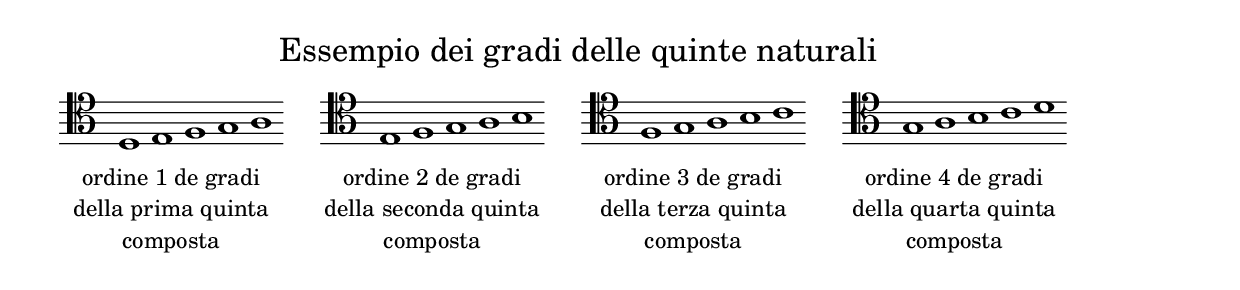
\version "2.22.2"

% Auto generated file

\header {
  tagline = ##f
}

dot = {
   \once \override Script.add-stem-support = ##f
   \once \override Script.toward-stem-shift = 0
   \once \override Script.skyline-horizontal-padding = 0
   \once \override Script.direction = 1
   \once \override Script.font-size = 1
}

\markup {
  \center-column {
    \line {
      \center-align
      \fontsize#3 { \concat { \normal-text "Essempio dei gradi delle quinte naturali"} }
    }
    \null
    \line {
      \center-column {

        \line {
          \score {
            <<
              \new Staff \with { instrumentName = ""} {
                \override Staff.TimeSignature.stencil = ##f
                \override Staff.NoteHead.style = #'baroque
                \accidentalStyle Score.forget
                \cadenzaOn
                \clef "tenor" d1 
                e1 
                f1 
                g1 
                a1 
                \cadenzaOff
              }
            >>
            \layout {
              \context {
                \Score
                \override SpacingSpanner.common-shortest-duration = #(ly:make-moment 1)
              }
            }
          }
        }
        \null
        \line {
          \left-align {  \normal-text "ordine 1 de gradi" }
        }
        \line {
          \left-align {  \normal-text "della prima quinta" }
        }
        \line {
          \left-align {  \normal-text "composta" }
        }

      }
      \hspace #3 
      \center-column {

        \line {
          \score {
            <<
              \new Staff \with { instrumentName = ""} {
                \override Staff.TimeSignature.stencil = ##f
                \override Staff.NoteHead.style = #'baroque
                \accidentalStyle Score.forget
                \cadenzaOn
                \clef "tenor" e1 
                f1 
                g1 
                a1 
                b1 
                \cadenzaOff
              }
            >>
            \layout {
              \context {
                \Score
                \override SpacingSpanner.common-shortest-duration = #(ly:make-moment 1)
              }
            }
          }
        }
        \null
        \line {
          \left-align {  \normal-text "ordine 2 de gradi" }
        }
        \line {
          \left-align {  \normal-text "della seconda quinta" }
        }
        \line {
          \left-align {  \normal-text "composta" }
        }

      }
      \hspace #3 
      \center-column {

        \line {
          \score {
            <<
              \new Staff \with { instrumentName = ""} {
                \override Staff.TimeSignature.stencil = ##f
                \override Staff.NoteHead.style = #'baroque
                \accidentalStyle Score.forget
                \cadenzaOn
                \clef "tenor" f1 
                g1 
                a1 
                b1 
                c'1 
                \cadenzaOff
              }
            >>
            \layout {
              \context {
                \Score
                \override SpacingSpanner.common-shortest-duration = #(ly:make-moment 1)
              }
            }
          }
        }
        \null
        \line {
          \left-align {  \normal-text "ordine 3 de gradi" }
        }
        \line {
          \left-align {  \normal-text "della terza quinta" }
        }
        \line {
          \left-align {  \normal-text "composta" }
        }

      }
      \hspace #3 
      \center-column {

        \line {
          \score {
            <<
              \new Staff \with { instrumentName = ""} {
                \override Staff.TimeSignature.stencil = ##f
                \override Staff.NoteHead.style = #'baroque
                \accidentalStyle Score.forget
                \cadenzaOn
                \clef "tenor" g1 
                a1 
                b1 
                c'1 
                d'1 
                \cadenzaOff
              }
            >>
            \layout {
              \context {
                \Score
                \override SpacingSpanner.common-shortest-duration = #(ly:make-moment 1)
              }
            }
          }
        }
        \null
        \line {
          \left-align {  \normal-text "ordine 4 de gradi" }
        }
        \line {
          \left-align {  \normal-text "della quarta quinta" }
        }
        \line {
          \left-align {  \normal-text "composta" }
        }

      }
      \hspace #3 

    }
  }
}